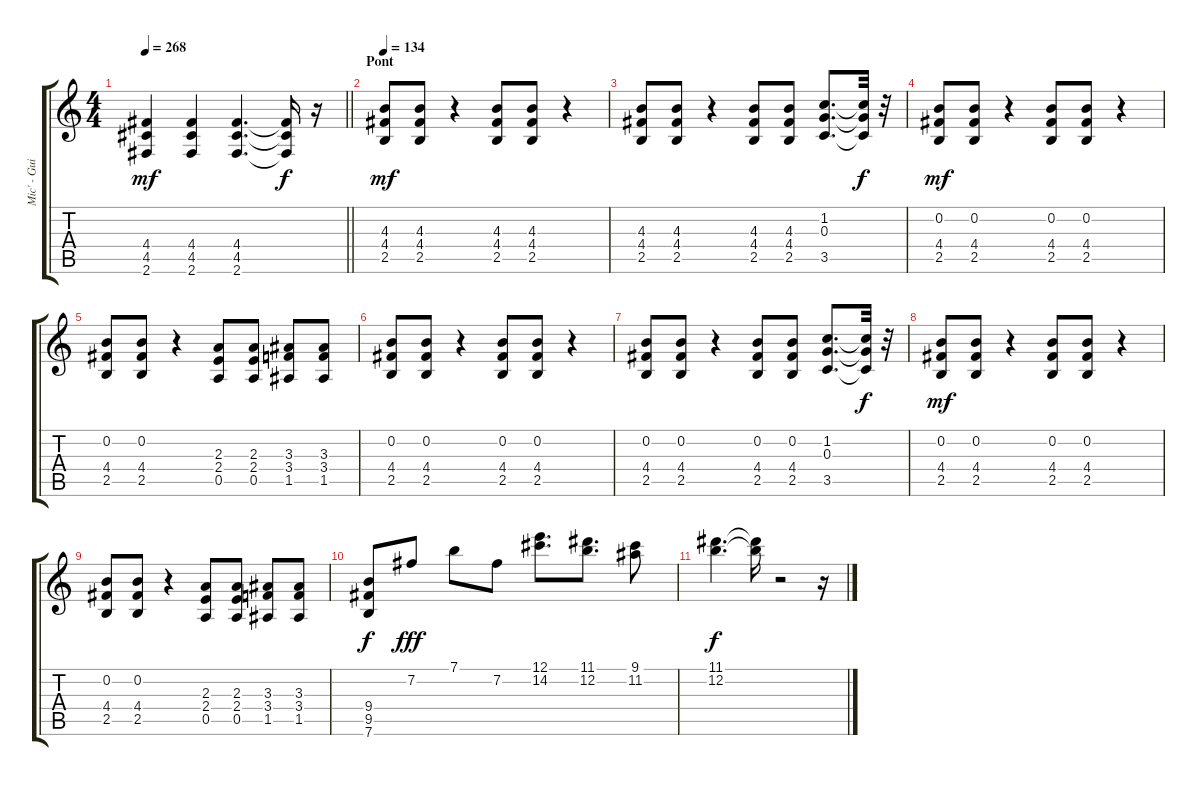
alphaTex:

\track ("Mic' - Guitare" "Mic' - Gui") {instrument distortionguitar}
\staff {score tabs}
\tuning (E4 B3 G3 D3 A2 E2) {hide}
\ts (4 4)
\tempo 268
\clef g2
\barLineRight lightlight
\ks c
(4.4 4.5 2.6).4{dy mf} (4.4 4.5 2.6).4 (4.4 4.5 2.6).4{d} (4.4{t} 4.5{t} 2.6{t}).16{dy f} r.16 |
\section ("" "Pont")
\tempo 134
(4.3 4.4 2.5).8{dy mf} (4.3 4.4 2.5).8 r.4 (4.3 4.4 2.5).8 (4.3 4.4 2.5).8 r.4 |
(4.3 4.4 2.5).8 (4.3 4.4 2.5).8 r.4 (4.3 4.4 2.5).8 (4.3 4.4 2.5).8 (1.2 0.3 3.5).8{d} (1.2{t} 0.3{t} 3.5{t}).32{dy f} r.32 |
(0.2 4.4 2.5).8{dy mf} (0.2 4.4 2.5).8 r.4 (0.2 4.4 2.5).8 (0.2 4.4 2.5).8 r.4 |
(0.2 4.4 2.5).8 (0.2 4.4 2.5).8 r.4 (2.3 2.4 0.5).8 (2.3 2.4 0.5).8 (3.3 3.4 1.5).8 (3.3 3.4 1.5).8 |
(0.2 4.4 2.5).8 (0.2 4.4 2.5).8 r.4 (0.2 4.4 2.5).8 (0.2 4.4 2.5).8 r.4 |
(0.2 4.4 2.5).8 (0.2 4.4 2.5).8 r.4 (0.2 4.4 2.5).8 (0.2 4.4 2.5).8 (1.2 0.3 3.5).8{d} (1.2{t} 0.3{t} 3.5{t}).32{dy f} r.32 |
(0.2 4.4 2.5).8{dy mf} (0.2 4.4 2.5).8 r.4 (0.2 4.4 2.5).8 (0.2 4.4 2.5).8 r.4 |
(0.2 4.4 2.5).8 (0.2 4.4 2.5).8 r.4 (2.3 2.4 0.5).8 (2.3 2.4 0.5).8 (3.3 3.4 1.5).8 (3.3 3.4 1.5).8 |
(9.4 9.5 7.6).8{dy f} 7.2.8{dy fff} 7.1.8 7.2.8 (12.1 14.2).8{d} (11.1 12.2).8{d} (9.1 11.2).8 |
(11.1 12.2).4{d dy f} (11.1{t} 12.2{t}).16 r.2 r.16
